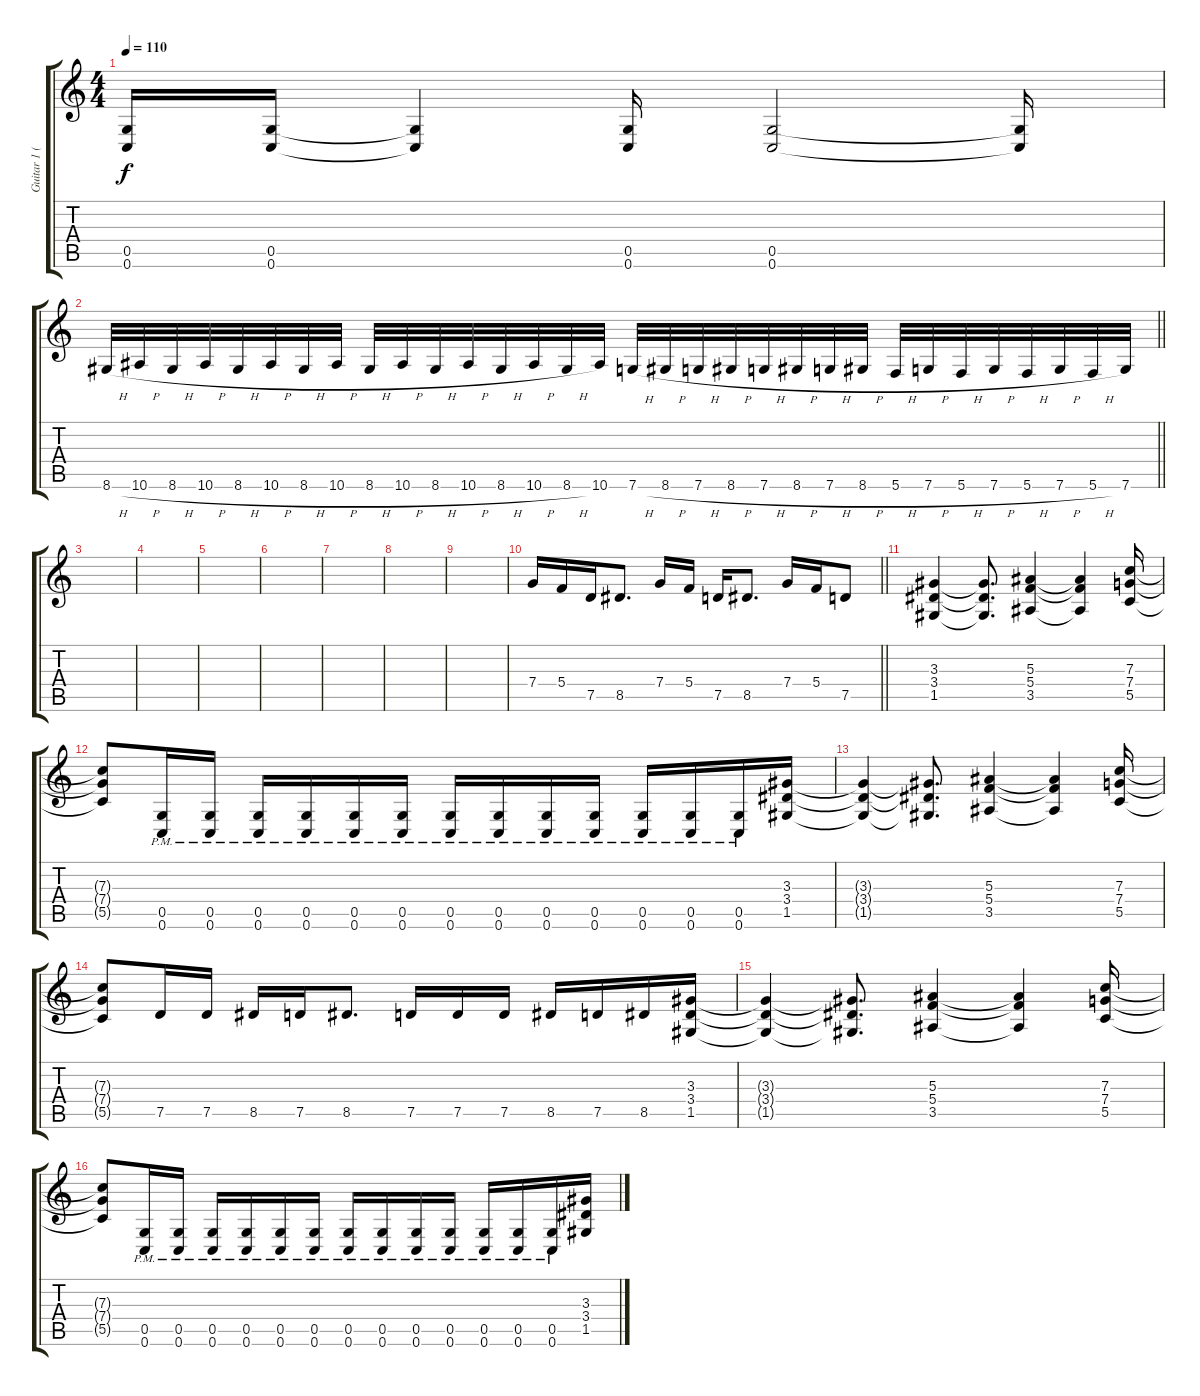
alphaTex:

\track ("Guitar 1 (Distorted- Tuck)" "Guitar 1 (") {instrument distortionguitar}
\staff {score tabs}
\tuning (D4 A3 F3 C3 G2 C2) {hide}
\ts (4 4)
\tempo 110
\clef g2
\ks c
(0.5 0.6).16{dy f} (0.5 0.6).16 (0.5{t} 0.6{t}).4 (0.5 0.6).16 (0.5 0.6).2 (0.5{t} 0.6{t}).16 |
\barLineRight lightlight
8.6{h}.32 10.6{h}.32 8.6{h}.32 10.6{h}.32 8.6{h}.32 10.6{h}.32 8.6{h}.32 10.6{h}.32 8.6{h}.32 10.6{h}.32 8.6{h}.32 10.6{h}.32 8.6{h}.32 10.6{h}.32 8.6{h}.32 10.6.32 7.6{h}.32 8.6{h}.32 7.6{h}.32 8.6{h}.32 7.6{h}.32 8.6{h}.32 7.6{h}.32 8.6{h}.32 5.6{h}.32 7.6{h}.32 5.6{h}.32 7.6{h}.32 5.6{h}.32 7.6{h}.32 5.6{h}.32 7.6.32 |
|
|
|
|
|
|
|
\barLineRight lightlight
7.4.16 5.4.16 7.5.16 8.5.8{d} 7.4.16 5.4.16 7.5.16 8.5.8{d} 7.4.16 5.4.16 7.5.8 |
(3.3 3.4 1.5).4 (3.3{t} 3.4{t} 1.5{t}).8{d} (5.3 5.4 3.5).4 (5.3{t} 5.4{t} 3.5{t}).4 (7.3 7.4 5.5).16 |
(7.3{t} 7.4{t} 5.5{t}).8 (0.5{pm} 0.6{pm}).16 (0.5{pm} 0.6{pm}).16 (0.5{pm} 0.6{pm}).16 (0.5{pm} 0.6{pm}).16 (0.5{pm} 0.6{pm}).16 (0.5{pm} 0.6{pm}).16 (0.5{pm} 0.6{pm}).16 (0.5{pm} 0.6{pm}).16 (0.5{pm} 0.6{pm}).16 (0.5{pm} 0.6{pm}).16 (0.5{pm} 0.6{pm}).16 (0.5{pm} 0.6{pm}).16 (0.5{pm} 0.6{pm}).16 (3.3 3.4 1.5).16 |
(3.3{t} 3.4{t} 1.5{t}).4 (3.3{t} 3.4{t} 1.5{t}).8{d} (5.3 5.4 3.5).4 (5.3{t} 5.4{t} 3.5{t}).4 (7.3 7.4 5.5).16 |
(7.3{t} 7.4{t} 5.5{t}).8 7.5.16 7.5.16 8.5.16 7.5.16 8.5.8{d} 7.5.16 7.5.16 7.5.16 8.5.16 7.5.16 8.5.16 (3.3 3.4 1.5).16 |
(3.3{t} 3.4{t} 1.5{t}).4 (3.3{t} 3.4{t} 1.5{t}).8{d} (5.3 5.4 3.5).4 (5.3{t} 5.4{t} 3.5{t}).4 (7.3 7.4 5.5).16 |
(7.3{t} 7.4{t} 5.5{t}).8 (0.5{pm} 0.6{pm}).16 (0.5{pm} 0.6{pm}).16 (0.5{pm} 0.6{pm}).16 (0.5{pm} 0.6{pm}).16 (0.5{pm} 0.6{pm}).16 (0.5{pm} 0.6{pm}).16 (0.5{pm} 0.6{pm}).16 (0.5{pm} 0.6{pm}).16 (0.5{pm} 0.6{pm}).16 (0.5{pm} 0.6{pm}).16 (0.5{pm} 0.6{pm}).16 (0.5{pm} 0.6{pm}).16 (0.5{pm} 0.6{pm}).16 (3.3 3.4 1.5).16
